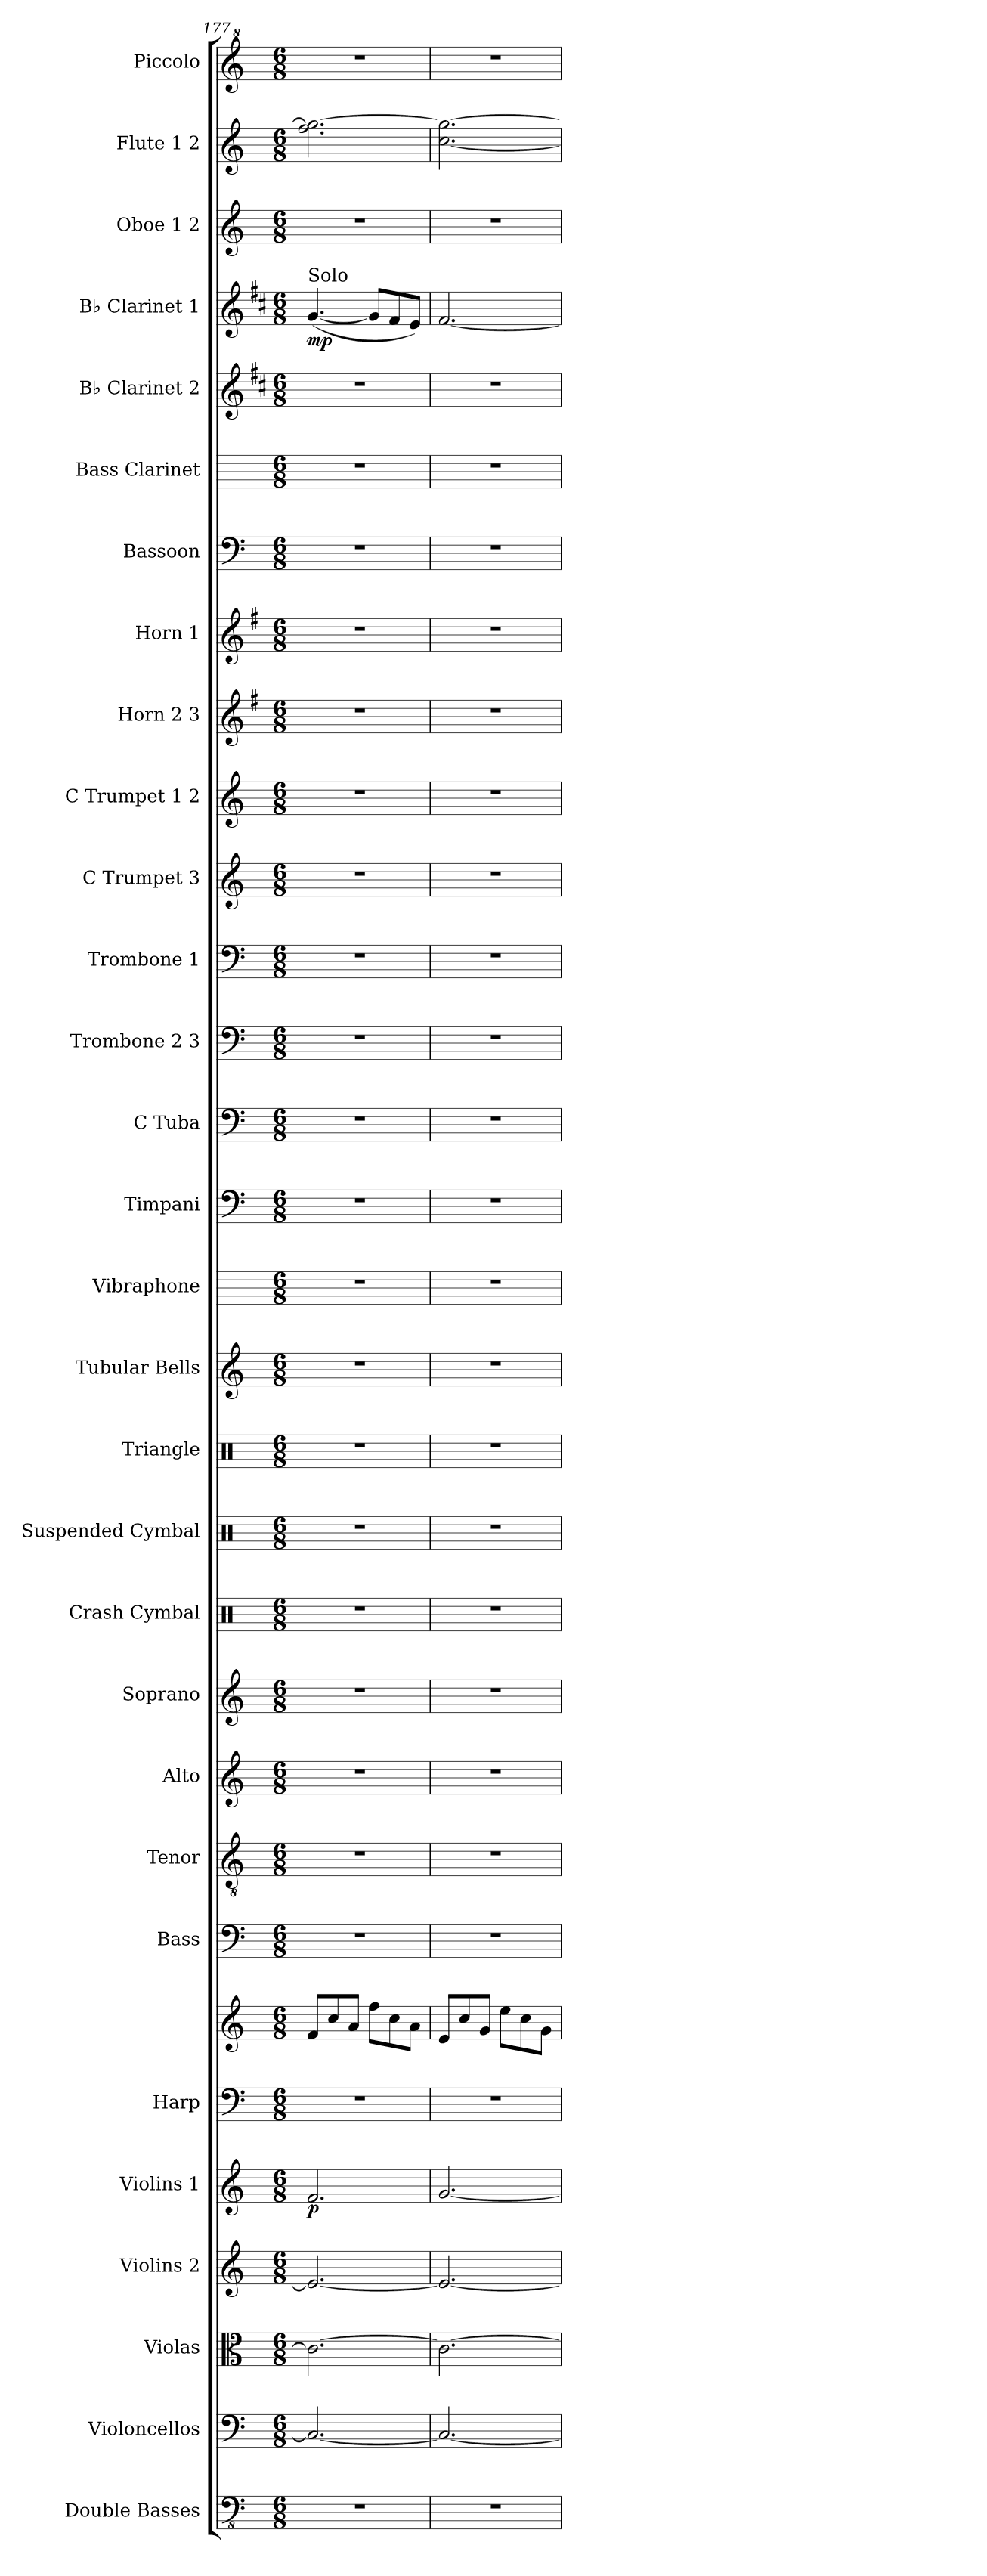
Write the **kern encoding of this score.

**kern	**kern	**kern	**kern	**kern	**dynam	**kern	**kern	**kern	**kern	**kern	**kern	**kern	**kern	**kern	**kern	**kern	**kern	**kern	**kern	**kern	**kern	**kern	**kern	**kern	**kern	**kern	**kern	**kern	**dynam	**kern	**kern	**kern
*part30	*part29	*part28	*part27	*part26	*part26	*part25	*part25	*part24	*part23	*part22	*part21	*part20	*part19	*part18	*part17	*part16	*part15	*part14	*part13	*part12	*part11	*part10	*part9	*part8	*part7	*part6	*part5	*part4	*part4	*part3	*part2	*part1
*staff31	*staff30	*staff29	*staff28	*staff27	*staff27	*staff26	*staff25	*staff24	*staff23	*staff22	*staff21	*staff20	*staff19	*staff18	*staff17	*staff16	*staff15	*staff14	*staff13	*staff12	*staff11	*staff10	*staff9	*staff8	*staff7	*staff6	*staff5	*staff4	*staff4	*staff3	*staff2	*staff1
*I"Double Basses	*I"Violoncellos	*I"Violas	*I"Violins 2	*I"Violins 1	*	*I"Harp	*	*I"Bass	*I"Tenor	*I"Alto	*I"Soprano	*I"Crash Cymbal	*I"Suspended Cymbal	*I"Triangle	*I"Tubular Bells	*I"Vibraphone	*I"Timpani	*I"C Tuba	*I"Trombone 2 3	*I"Trombone 1	*I"C Trumpet 3	*I"C Trumpet 1 2	*I"Horn 2 3	*I"Horn 1	*I"Bassoon	*I"Bass Clarinet	*I"B♭ Clarinet 2	*I"B♭ Clarinet 1	*	*I"Oboe 1 2	*I"Flute 1 2	*I"Piccolo
*I'Dbs.	*I'Vlcs.	*I'Vlas.	*I'Vlns. 2	*I'Vlns. 1	*	*I'Hrp.	*	*I'B.	*I'T.	*I'A.	*I'S.	*I'Cr. Cym.	*I'Susp. Cym.	*I'Trgl.	*I'Tu. Be.	*I'Vib.	*I'Timp.	*I'C Tu.	*I'Trb. 2 3	*I'Trb. 1	*I'C Tpt. 3	*I'C Tpt. 1 2	*I'Hn. 2 3	*I'Hn. 1	*I'Bsn.	*I'B. Cl.	*I'B♭ Cl. 2	*I'B♭ Cl. 1	*	*I'Ob. 1 2	*I'Fl. 1 2	*I'Picc.
*clefFv4	*clefF4	*clefC3	*clefG2	*clefG2	*	*clefF4	*clefG2	*clefF4	*clefGv2	*clefG2	*clefG2	*clefX	*clefX	*clefX	*clefG2	*	*clefF4	*clefF4	*clefF4	*clefF4	*clefG2	*clefG2	*clefG2	*clefG2	*clefF4	*	*clefG2	*clefG2	*	*clefG2	*clefG2	*clefG^2
*	*	*	*	*	*	*	*	*	*	*	*	*	*	*	*	*	*	*	*	*	*	*	*ITrd4c7	*ITrd4c7	*	*ITrd8c14	*ITrd1c2	*ITrd1c2	*	*	*	*ITrd-7c-12
*k[]	*k[]	*k[]	*k[]	*k[]	*	*k[]	*k[]	*k[]	*k[]	*k[]	*k[]	*k[]	*k[]	*k[]	*k[]	*k[]	*k[]	*k[]	*k[]	*k[]	*k[]	*k[]	*k[]	*k[]	*k[]	*k[]	*k[]	*k[]	*	*k[]	*k[]	*k[]
*C:	*C:	*C:	*C:	*C:	*	*C:	*C:	*C:	*C:	*C:	*C:	*C:	*C:	*C:	*C:	*C:	*C:	*C:	*C:	*C:	*C:	*C:	*C:	*C:	*C:	*C:	*C:	*C:	*	*C:	*C:	*C:
*M6/8	*M6/8	*M6/8	*M6/8	*M6/8	*	*M6/8	*M6/8	*M6/8	*M6/8	*M6/8	*M6/8	*M6/8	*M6/8	*M6/8	*M6/8	*M6/8	*M6/8	*M6/8	*M6/8	*M6/8	*M6/8	*M6/8	*M6/8	*M6/8	*M6/8	*M6/8	*M6/8	*M6/8	*	*M6/8	*M6/8	*M6/8
=177	=177	=177	=177	=177	=177	=177	=177	=177	=177	=177	=177	=177	=177	=177	=177	=177	=177	=177	=177	=177	=177	=177	=177	=177	=177	=177	=177	=177	=177	=177	=177	=177
!	!	!	!	!	!	!	!	!	!	!	!	!	!	!	!	!	!	!	!	!	!	!	!	!	!	!	!	!LO:TX:a:t=Solo	!	!	!	!
!	!	!	!	!	!LO:DY:b	!	!	!	!	!	!	!	!	!	!	!	!	!	!	!	!	!	!	!	!	!	!	!	!LO:DY:b	!	!	!
2.r	2.C/_	2.c\_	2.e/_	2.f/	p	2.r	8f/L	2.r	2.r	2.r	2.r	2.r	2.r	2.r	2.r	2.r	2.r	2.r	2.r	2.r	2.r	2.r	2.r	2.r	2.r	2.r	2.r	([4.f/	mp	2.r	2.ff\ 2.gg\_	2.r
.	.	.	.	.	.	.	8cc/	.	.	.	.	.	.	.	.	.	.	.	.	.	.	.	.	.	.	.	.	.	.	.	.	.
.	.	.	.	.	.	.	8a/J	.	.	.	.	.	.	.	.	.	.	.	.	.	.	.	.	.	.	.	.	.	.	.	.	.
.	.	.	.	.	.	.	8ff\L	.	.	.	.	.	.	.	.	.	.	.	.	.	.	.	.	.	.	.	.	8f/L]	.	.	.	.
.	.	.	.	.	.	.	8cc\	.	.	.	.	.	.	.	.	.	.	.	.	.	.	.	.	.	.	.	.	8e/	.	.	.	.
.	.	.	.	.	.	.	8a\J	.	.	.	.	.	.	.	.	.	.	.	.	.	.	.	.	.	.	.	.	8d/J)	.	.	.	.
!!LO:PB:g=z
=178	=178	=178	=178	=178	=178	=178	=178	=178	=178	=178	=178	=178	=178	=178	=178	=178	=178	=178	=178	=178	=178	=178	=178	=178	=178	=178	=178	=178	=178	=178	=178	=178
2.r	2.C/_	2.c\_	2.e/_	[2.g/	.	2.r	8e/L	2.r	2.r	2.r	2.r	2.r	2.r	2.r	2.r	2.r	2.r	2.r	2.r	2.r	2.r	2.r	2.r	2.r	2.r	2.r	2.r	[2.e/	.	2.r	[2.cc\ 2.gg\_	2.r
.	.	.	.	.	.	.	8cc/	.	.	.	.	.	.	.	.	.	.	.	.	.	.	.	.	.	.	.	.	.	.	.	.	.
.	.	.	.	.	.	.	8g/J	.	.	.	.	.	.	.	.	.	.	.	.	.	.	.	.	.	.	.	.	.	.	.	.	.
.	.	.	.	.	.	.	8ee\L	.	.	.	.	.	.	.	.	.	.	.	.	.	.	.	.	.	.	.	.	.	.	.	.	.
.	.	.	.	.	.	.	8cc\	.	.	.	.	.	.	.	.	.	.	.	.	.	.	.	.	.	.	.	.	.	.	.	.	.
.	.	.	.	.	.	.	8g\J	.	.	.	.	.	.	.	.	.	.	.	.	.	.	.	.	.	.	.	.	.	.	.	.	.
=	=	=	=	=	=	=	=	=	=	=	=	=	=	=	=	=	=	=	=	=	=	=	=	=	=	=	=	=	=	=	=	=
*-	*-	*-	*-	*-	*-	*-	*-	*-	*-	*-	*-	*-	*-	*-	*-	*-	*-	*-	*-	*-	*-	*-	*-	*-	*-	*-	*-	*-	*-	*-	*-	*-
